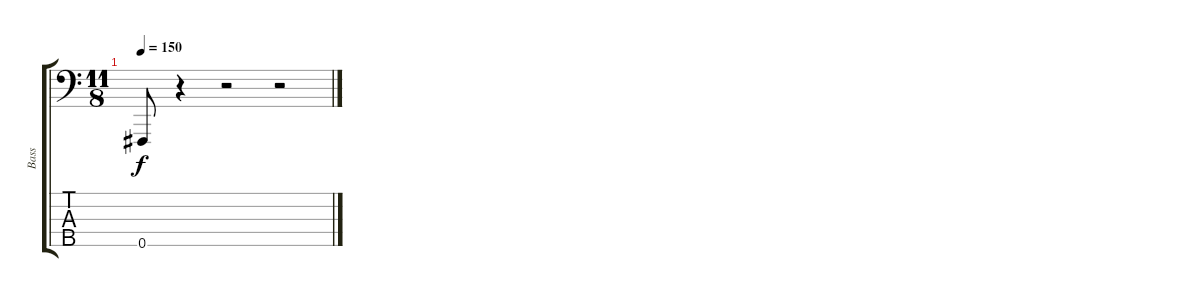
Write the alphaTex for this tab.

\track ("Bass" "Bass") {instrument electricbasspick}
\staff {score tabs}
\tuning (D2 A1 E1 B0 Gb0) {hide}
\ts (11 8)
\tempo 150
\clef f4
\ks c
0.5.8{dy f} r.4 r.2 r.2
